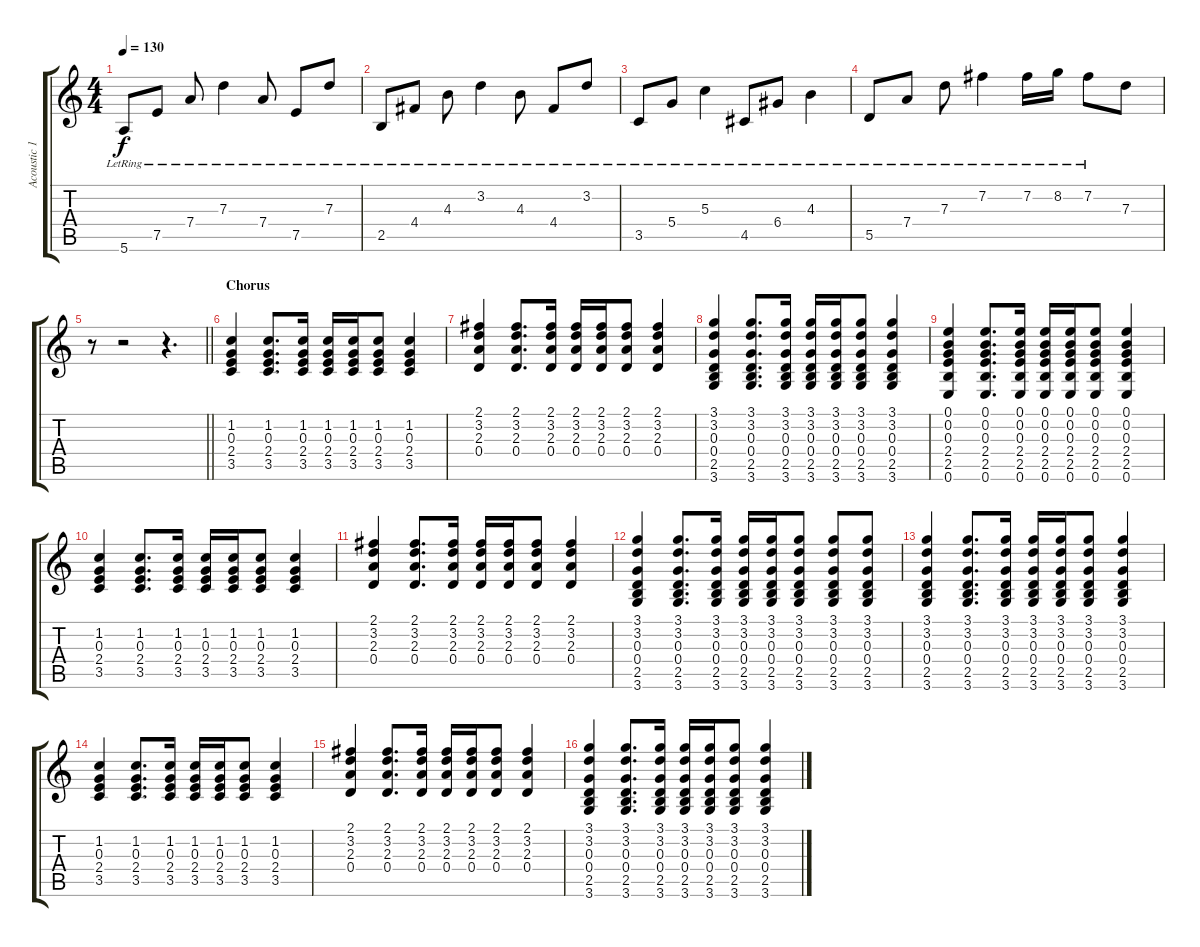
\track ("Acoustic 1" "Acoustic 1") {instrument acousticguitarsteel}
\staff {score tabs}
\tuning (E4 B3 G3 D3 A2 E2) {hide}
\ts (4 4)
\tempo 130
\clef g2
\ks c
5.6{lr}.8{dy f} 7.5{lr}.8 7.4{lr}.8 7.3{lr}.4 7.4{lr}.8 7.5{lr}.8 7.3{lr}.8 |
2.5{lr}.8 4.4{lr}.8 4.3{lr}.8 3.2{lr}.4 4.3{lr}.8 4.4{lr}.8 3.2{lr}.8 |
3.5{lr}.8 5.4{lr}.8 5.3{lr}.4 4.5{lr}.8 6.4{lr}.8 4.3{lr}.4 |
5.5{lr}.8 7.4{lr}.8 7.3{lr}.8 7.2{lr}.4 7.2{lr}.16 8.2{lr}.16 7.2{lr}.8 7.3.8 |
\barLineRight lightlight
r.8 r.2 r.4{d} |
\section ("" "Chorus")
(1.2 0.3 2.4 3.5).4 (1.2 0.3 2.4 3.5).8{d} (1.2 0.3 2.4 3.5).16 (1.2 0.3 2.4 3.5).16 (1.2 0.3 2.4 3.5).16 (1.2 0.3 2.4 3.5).8 (1.2 0.3 2.4 3.5).4 |
(2.1 3.2 2.3 0.4).4 (2.1 3.2 2.3 0.4).8{d} (2.1 3.2 2.3 0.4).16 (2.1 3.2 2.3 0.4).16 (2.1 3.2 2.3 0.4).16 (2.1 3.2 2.3 0.4).8 (2.1 3.2 2.3 0.4).4 |
(3.1 3.2 0.3 0.4 2.5 3.6).4 (3.1 3.2 0.3 0.4 2.5 3.6).8{d} (3.1 3.2 0.3 0.4 2.5 3.6).16 (3.1 3.2 0.3 0.4 2.5 3.6).16 (3.1 3.2 0.3 0.4 2.5 3.6).16 (3.1 3.2 0.3 0.4 2.5 3.6).8 (3.1 3.2 0.3 0.4 2.5 3.6).4 |
(0.1 0.2 0.3 2.4 2.5 0.6).4 (0.1 0.2 0.3 2.4 2.5 0.6).8{d} (0.1 0.2 0.3 2.4 2.5 0.6).16 (0.1 0.2 0.3 2.4 2.5 0.6).16 (0.1 0.2 0.3 2.4 2.5 0.6).16 (0.1 0.2 0.3 2.4 2.5 0.6).8 (0.1 0.2 0.3 2.4 2.5 0.6).4 |
(1.2 0.3 2.4 3.5).4 (1.2 0.3 2.4 3.5).8{d} (1.2 0.3 2.4 3.5).16 (1.2 0.3 2.4 3.5).16 (1.2 0.3 2.4 3.5).16 (1.2 0.3 2.4 3.5).8 (1.2 0.3 2.4 3.5).4 |
(2.1 3.2 2.3 0.4).4 (2.1 3.2 2.3 0.4).8{d} (2.1 3.2 2.3 0.4).16 (2.1 3.2 2.3 0.4).16 (2.1 3.2 2.3 0.4).16 (2.1 3.2 2.3 0.4).8 (2.1 3.2 2.3 0.4).4 |
(3.1 3.2 0.3 0.4 2.5 3.6).4 (3.1 3.2 0.3 0.4 2.5 3.6).8{d} (3.1 3.2 0.3 0.4 2.5 3.6).16 (3.1 3.2 0.3 0.4 2.5 3.6).16 (3.1 3.2 0.3 0.4 2.5 3.6).16 (3.1 3.2 0.3 0.4 2.5 3.6).8 (3.1 3.2 0.3 0.4 2.5 3.6).8 (3.1 3.2 0.3 0.4 2.5 3.6).8 |
(3.1 3.2 0.3 0.4 2.5 3.6).4 (3.1 3.2 0.3 0.4 2.5 3.6).8{d} (3.1 3.2 0.3 0.4 2.5 3.6).16 (3.1 3.2 0.3 0.4 2.5 3.6).16 (3.1 3.2 0.3 0.4 2.5 3.6).16 (3.1 3.2 0.3 0.4 2.5 3.6).8 (3.1 3.2 0.3 0.4 2.5 3.6).4 |
(1.2 0.3 2.4 3.5).4 (1.2 0.3 2.4 3.5).8{d} (1.2 0.3 2.4 3.5).16 (1.2 0.3 2.4 3.5).16 (1.2 0.3 2.4 3.5).16 (1.2 0.3 2.4 3.5).8 (1.2 0.3 2.4 3.5).4 |
(2.1 3.2 2.3 0.4).4 (2.1 3.2 2.3 0.4).8{d} (2.1 3.2 2.3 0.4).16 (2.1 3.2 2.3 0.4).16 (2.1 3.2 2.3 0.4).16 (2.1 3.2 2.3 0.4).8 (2.1 3.2 2.3 0.4).4 |
(3.1 3.2 0.3 0.4 2.5 3.6).4 (3.1 3.2 0.3 0.4 2.5 3.6).8{d} (3.1 3.2 0.3 0.4 2.5 3.6).16 (3.1 3.2 0.3 0.4 2.5 3.6).16 (3.1 3.2 0.3 0.4 2.5 3.6).16 (3.1 3.2 0.3 0.4 2.5 3.6).8 (3.1 3.2 0.3 0.4 2.5 3.6).4
